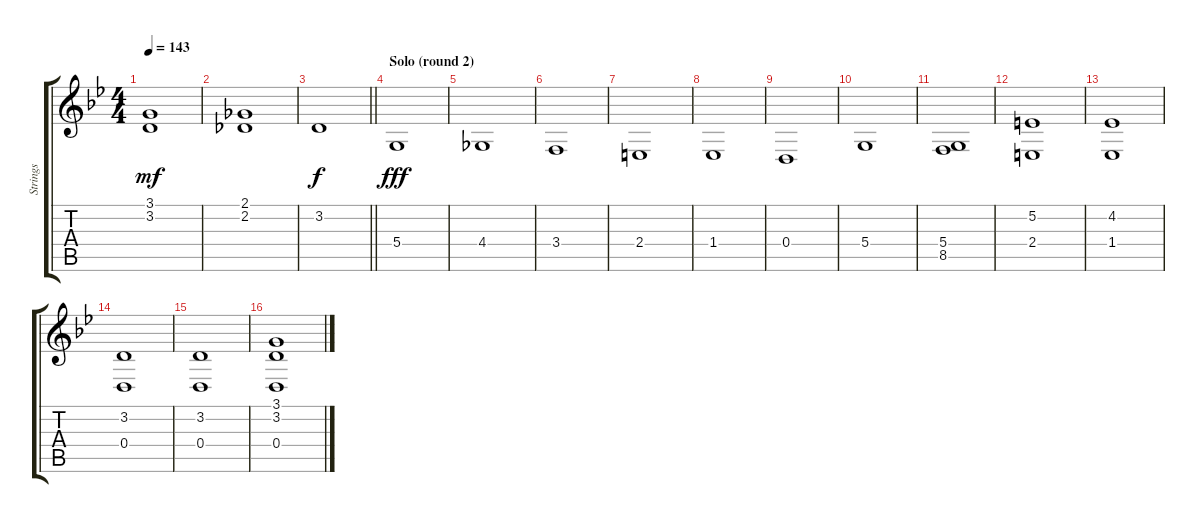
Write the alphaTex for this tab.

\track ("Strings" "Strings") {instrument stringensemble2}
\staff {score tabs}
\tuning (E4 B3 G3 D3 A2 E2) {hide}
\ts (4 4)
\tempo 143
\clef g2
\ks gminor
(3.1 3.2).1{dy mf} |
(2.1 2.2).1 |
\barLineRight lightlight
3.2.1{dy f} |
\section ("" "Solo (round 2)")
5.4.1{dy fff} |
4.4.1 |
3.4.1 |
2.4.1 |
1.4.1 |
0.4.1 |
5.4.1 |
(5.4 8.5).1 |
(5.2 2.4).1 |
(4.2 1.4).1 |
(3.2 0.4).1 |
(3.2 0.4).1 |
(3.1 3.2 0.4).1
